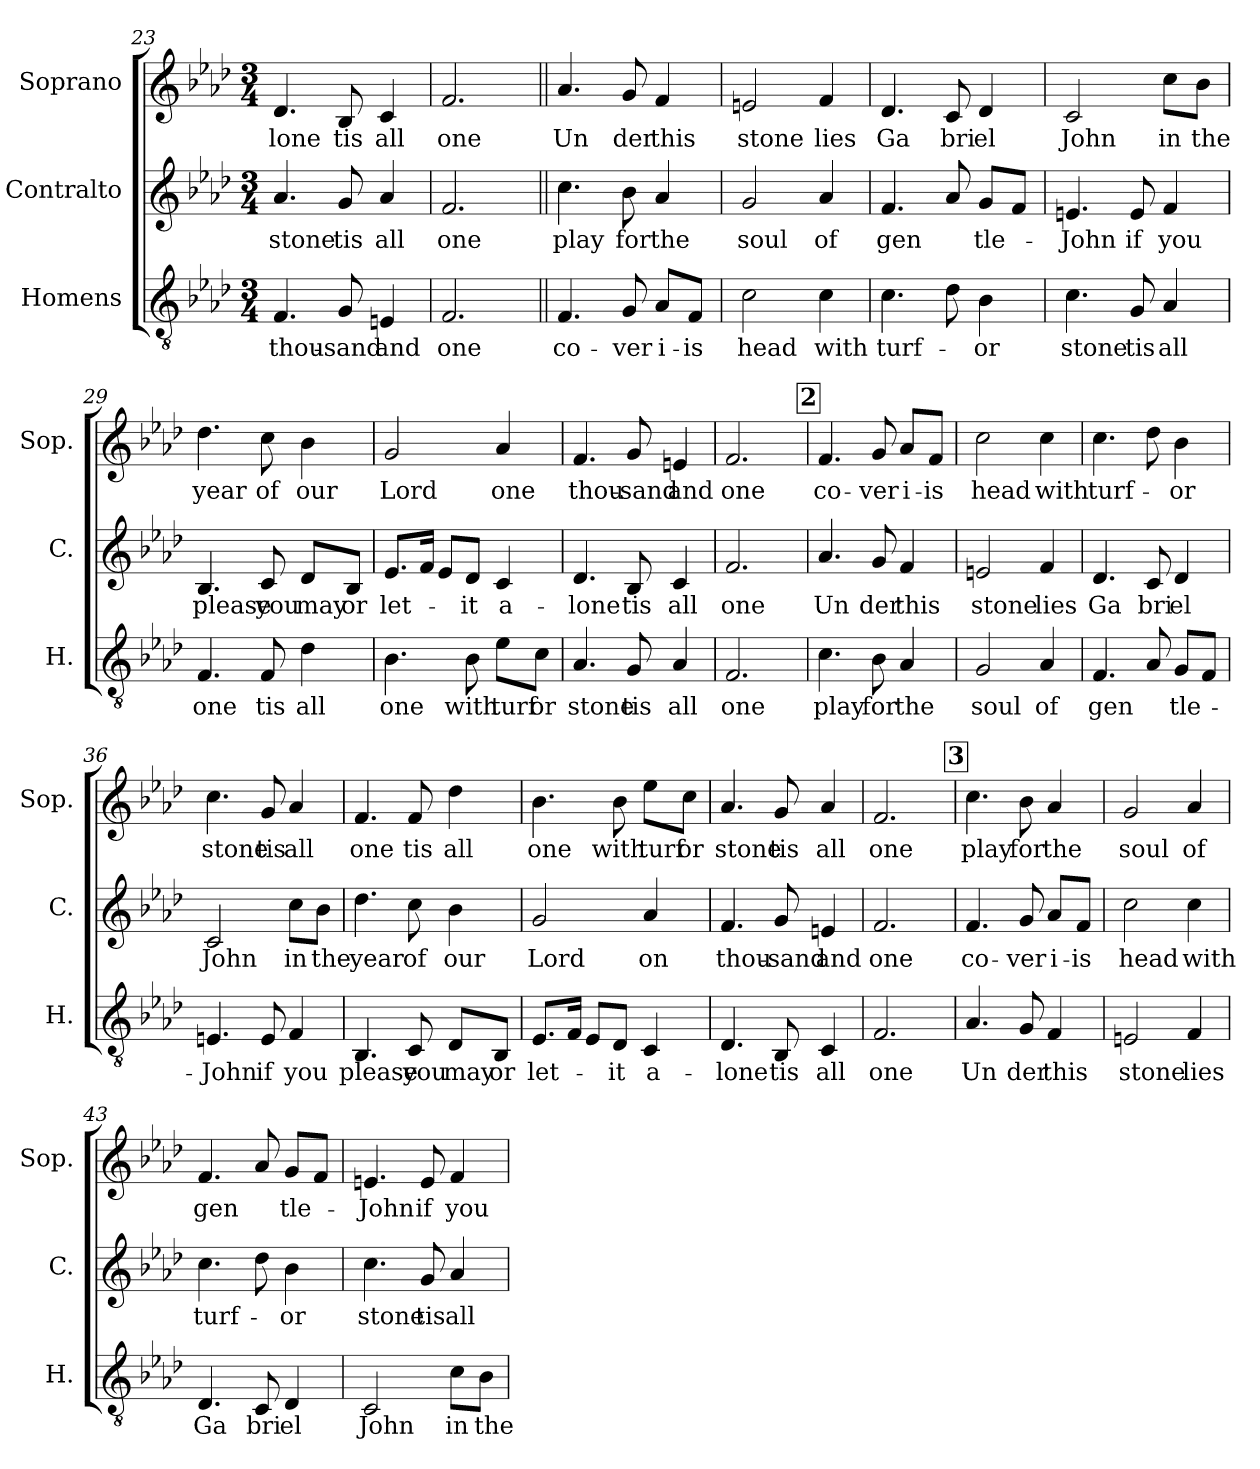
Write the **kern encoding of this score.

**kern	**text	**kern	**text	**kern	**text
*part3	*part3	*part2	*part2	*part1	*part1
*staff3	*staff3	*staff2	*staff2	*staff1	*staff1
*I"Homens	*	*I"Contralto	*	*I"Soprano	*
*I'H.	*	*I'C.	*	*I'Sop.	*
!!LO:LB:g=z
*clefGv2	*	*clefG2	*	*clefG2	*
*k[b-e-a-d-]	*	*k[b-e-a-d-]	*	*k[b-e-a-d-]	*
*M3/4	*	*M3/4	*	*M3/4	*
=23	=23	=23	=23	=23	=23
!	!LO:LY:b	!	!LO:LY:b	!	!LO:LY:b
4.F/	thou-	4.a-/	stone	4.d-/	-lone
!	!LO:LY:b	!	!LO:LY:b	!	!LO:LY:b
8G/	-sand	8g/	tis	8B-/	tis
!	!LO:LY:b	!	!LO:LY:b	!	!LO:LY:b
4En/	and	4a-/	all	4c/	all
=24	=24	=24	=24	=24	=24
!	!LO:LY:b	!	!LO:LY:b	!	!LO:LY:b
2.F/	one	2.f/	one	2.f/	one
=25||	=25||	=25||	=25||	=25||	=25||
!	!LO:LY:b	!	!LO:LY:b	!	!LO:LY:b
4.F/	co-	4.cc\	play	4.a-/	Un
!	!LO:LY:b	!	!LO:LY:b	!	!LO:LY:b
8G/	-ver	8b-\	for	8g/	der
!	!LO:LY:b	!	!LO:LY:b	!	!LO:LY:b
8A-/L	i-	4a-/	the	4f/	this
!	!LO:LY:b	!	!	!	!
8F/J	-is	.	.	.	.
=26	=26	=26	=26	=26	=26
!	!LO:LY:b	!	!LO:LY:b	!	!LO:LY:b
2c\	head	2g/	soul	2en/	stone
!	!LO:LY:b	!	!LO:LY:b	!	!LO:LY:b
4c\	with	4a-/	of	4f/	lies
=27	=27	=27	=27	=27	=27
!	!LO:LY:b	!	!LO:LY:b	!	!LO:LY:b
4.c\	turf-	4.f/	gen	4.d-/	Ga
!	!	!	!	!	!LO:LY:b
8d-\	.	8a-/	.	8c/	bri
!	!LO:LY:b	!	!LO:LY:b	!	!LO:LY:b
4B-\	-or	8g/L	tle-	4d-/	el
.	.	8f/J	.	.	.
=28	=28	=28	=28	=28	=28
!	!LO:LY:b	!	!LO:LY:b	!	!LO:LY:b
4.c\	stone	4.en/	-John	2c/	John
!	!LO:LY:b	!	!LO:LY:b	!	!
8G/	tis	8e/	if	.	.
!	!LO:LY:b	!	!LO:LY:b	!	!LO:LY:b
4A-/	all	4f/	you	8cc\L	in
!	!	!	!	!	!LO:LY:b
.	.	.	.	8b-\J	the
!!LO:LB:g=z
=29	=29	=29	=29	=29	=29
!	!LO:LY:b	!	!LO:LY:b	!	!LO:LY:b
4.F/	one	4.B-/	please	4.dd-\	year
!	!LO:LY:b	!	!LO:LY:b	!	!LO:LY:b
8F/	tis	8c/	you	8cc\	of
!	!LO:LY:b	!	!LO:LY:b	!	!LO:LY:b
4d-\	all	8d-/L	may	4b-\	our
!	!	!	!LO:LY:b	!	!
.	.	8B-/J	or	.	.
=30	=30	=30	=30	=30	=30
!	!LO:LY:b	!	!LO:LY:b	!	!LO:LY:b
4.B-\	one	8.e-/L	let-	2g/	Lord
.	.	16f/Jk	.	.	.
.	.	8e-/L	.	.	.
!	!LO:LY:b	!	!LO:LY:b	!	!
8B-\	with	8d-/J	-it	.	.
!	!LO:LY:b	!	!LO:LY:b	!	!LO:LY:b
8e-\L	turf	4c/	a-	4a-/	one
!	!LO:LY:b	!	!	!	!
8c\J	or	.	.	.	.
=31	=31	=31	=31	=31	=31
!	!LO:LY:b	!	!LO:LY:b	!	!LO:LY:b
4.A-/	stone	4.d-/	-lone	4.f/	thou-
!	!LO:LY:b	!	!LO:LY:b	!	!LO:LY:b
8G/	tis	8B-/	tis	8g/	-sand
!	!LO:LY:b	!	!LO:LY:b	!	!LO:LY:b
4A-/	all	4c/	all	4en/	and
=32	=32	=32	=32	=32	=32
!	!LO:LY:b	!	!LO:LY:b	!	!LO:LY:b
2.F/	one	2.f/	one	2.f/	one
!!LO:REH:place=s1:a:B:fs=14:t=2
=33	=33	=33	=33	=33	=33
!	!LO:LY:b	!	!LO:LY:b	!	!LO:LY:b
4.c\	play	4.a-/	Un	4.f/	co-
!	!LO:LY:b	!	!LO:LY:b	!	!LO:LY:b
8B-\	for	8g/	der	8g/	-ver
!	!LO:LY:b	!	!LO:LY:b	!	!LO:LY:b
4A-/	the	4f/	this	8a-/L	i-
!	!	!	!	!	!LO:LY:b
.	.	.	.	8f/J	-is
!!LO:PB:g=z
=34	=34	=34	=34	=34	=34
!	!LO:LY:b	!	!LO:LY:b	!	!LO:LY:b
2G/	soul	2en/	stone	2cc\	head
!	!LO:LY:b	!	!LO:LY:b	!	!LO:LY:b
4A-/	of	4f/	lies	4cc\	with
=35	=35	=35	=35	=35	=35
!	!LO:LY:b	!	!LO:LY:b	!	!LO:LY:b
4.F/	gen	4.d-/	Ga	4.cc\	turf-
!	!	!	!LO:LY:b	!	!
8A-/	.	8c/	bri	8dd-\	.
!	!LO:LY:b	!	!LO:LY:b	!	!LO:LY:b
8G/L	tle-	4d-/	el	4b-\	-or
8F/J	.	.	.	.	.
=36	=36	=36	=36	=36	=36
!	!LO:LY:b	!	!LO:LY:b	!	!LO:LY:b
4.En/	-John	2c/	John	4.cc\	stone
!	!LO:LY:b	!	!	!	!LO:LY:b
8E/	if	.	.	8g/	tis
!	!LO:LY:b	!	!LO:LY:b	!	!LO:LY:b
4F/	you	8cc\L	in	4a-/	all
!	!	!	!LO:LY:b	!	!
.	.	8b-\J	the	.	.
=37	=37	=37	=37	=37	=37
!	!LO:LY:b	!	!LO:LY:b	!	!LO:LY:b
4.BB-/	please	4.dd-\	year	4.f/	one
!	!LO:LY:b	!	!LO:LY:b	!	!LO:LY:b
8C/	you	8cc\	of	8f/	tis
!	!LO:LY:b	!	!LO:LY:b	!	!LO:LY:b
8D-/L	may	4b-\	our	4dd-\	all
!	!LO:LY:b	!	!	!	!
8BB-/J	or	.	.	.	.
=38	=38	=38	=38	=38	=38
!	!LO:LY:b	!	!LO:LY:b	!	!LO:LY:b
8.E-/L	let-	2g/	Lord	4.b-\	one
16F/Jk	.	.	.	.	.
8E-/L	.	.	.	.	.
!	!LO:LY:b	!	!	!	!LO:LY:b
8D-/J	-it	.	.	8b-\	with
!	!LO:LY:b	!	!LO:LY:b	!	!LO:LY:b
4C/	a-	4a-/	on	8ee-\L	turf
!	!	!	!	!	!LO:LY:b
.	.	.	.	8cc\J	or
!!LO:LB:g=z
=39	=39	=39	=39	=39	=39
!	!LO:LY:b	!	!LO:LY:b	!	!LO:LY:b
4.D-/	-lone	4.f/	thou-	4.a-/	stone
!	!LO:LY:b	!	!LO:LY:b	!	!LO:LY:b
8BB-/	tis	8g/	-sand	8g/	tis
!	!LO:LY:b	!	!LO:LY:b	!	!LO:LY:b
4C/	all	4en/	and	4a-/	all
=40	=40	=40	=40	=40	=40
!	!LO:LY:b	!	!LO:LY:b	!	!LO:LY:b
2.F/	one	2.f/	one	2.f/	one
!!LO:REH:place=s1:a:B:fs=14:t=3
=41	=41	=41	=41	=41	=41
!	!LO:LY:b	!	!LO:LY:b	!	!LO:LY:b
4.A-/	Un	4.f/	co-	4.cc\	play
!	!LO:LY:b	!	!LO:LY:b	!	!LO:LY:b
8G/	der	8g/	-ver	8b-\	for
!	!LO:LY:b	!	!LO:LY:b	!	!LO:LY:b
4F/	this	8a-/L	i-	4a-/	the
!	!	!	!LO:LY:b	!	!
.	.	8f/J	-is	.	.
=42	=42	=42	=42	=42	=42
!	!LO:LY:b	!	!LO:LY:b	!	!LO:LY:b
2En/	stone	2cc\	head	2g/	soul
!	!LO:LY:b	!	!LO:LY:b	!	!LO:LY:b
4F/	lies	4cc\	with	4a-/	of
=43	=43	=43	=43	=43	=43
!	!LO:LY:b	!	!LO:LY:b	!	!LO:LY:b
4.D-/	Ga	4.cc\	turf-	4.f/	gen
!	!LO:LY:b	!	!	!	!
8C/	bri	8dd-\	.	8a-/	.
!	!LO:LY:b	!	!LO:LY:b	!	!LO:LY:b
4D-/	el	4b-\	-or	8g/L	tle-
.	.	.	.	8f/J	.
=44	=44	=44	=44	=44	=44
!	!LO:LY:b	!	!LO:LY:b	!	!LO:LY:b
2C/	John	4.cc\	stone	4.en/	-John
!	!	!	!LO:LY:b	!	!LO:LY:b
.	.	8g/	tis	8e/	if
!	!LO:LY:b	!	!LO:LY:b	!	!LO:LY:b
8c\L	in	4a-/	all	4f/	you
!	!LO:LY:b	!	!	!	!
8B-\J	the	.	.	.	.
=	=	=	=	=	=
*-	*-	*-	*-	*-	*-
